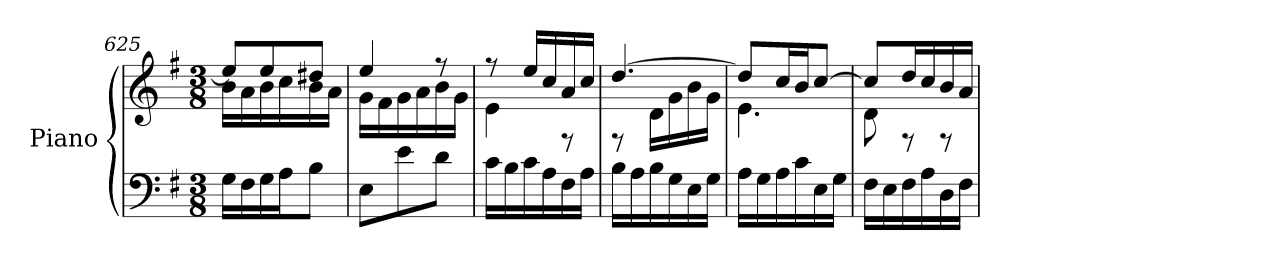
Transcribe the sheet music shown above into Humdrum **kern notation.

**kern	**kern
*part1	*part1
*staff2	*staff1
*I"Piano	*
*I'Pno	*
*clefF4	*clefG2
*k[f#]	*k[f#]
*M3/8	*M3/8
=625	=625
*	*^
16G\LL	8ee/L]	16b\LL
16F#\	.	16a\
16G\	8ee/	16b\
16A\J	.	16cc\
8B\J	8dd#X/J	16b\
.	.	16a\JJ
=626	=626	=626
8E\L	4ee/	16g\LL
.	.	16f#\
8e\	.	16g\
.	.	16a\
8d\J	8r	16b\
.	.	16g\JJ
=627	=627	=627
16c\LL	8r	4e\
16B\	.	.
16c\	16ee/LL	.
16A\	16cc/	.
16F#\	16a/	8rF
16A\JJ	16cc/JJ	.
=628	=628	=628
16B\LL	[4.dd/	8rF
16A\	.	.
16B\	.	16d\LL
16G\	.	16g\
16E\	.	16b\
16G\JJ	.	16g\JJ
=629	=629	=629
16A\LL	8dd/L]	4.e\
16G\	.	.
16A\	16cc/L	.
16c\	16b/J	.
16E\	[8cc/J	.
16G\JJ	.	.
!!LO:LB:g=z	!!
=630	=630	=630
16F#\LL	8cc/L]	8d\
16E\	.	.
16F#\	16dd/L	8rF
16A\	16cc/	.
16D\	16b/	8rF
16F#\JJ	16a/JJ	.
*	*v	*v
=	=
*-	*-
